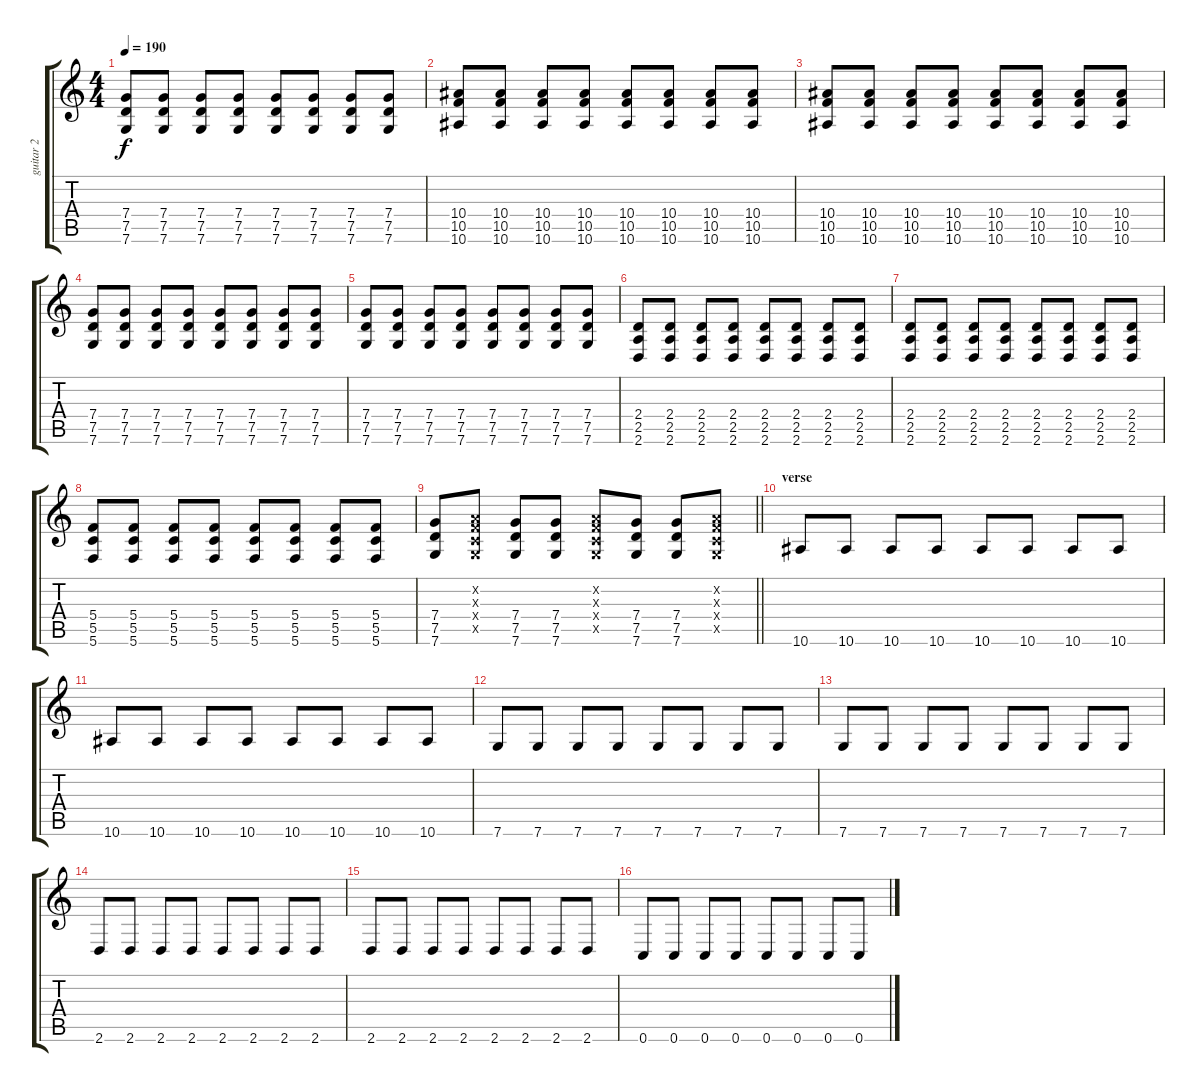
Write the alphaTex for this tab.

\track ("guitar 2" "guitar 2") {instrument distortionguitar}
\staff {score tabs}
\tuning (D4 A3 F3 C3 G2 C2) {hide}
\ts (4 4)
\tempo 190
\clef g2
\ks c
(7.4 7.5 7.6).8{dy f} (7.4 7.5 7.6).8 (7.4 7.5 7.6).8 (7.4 7.5 7.6).8 (7.4 7.5 7.6).8 (7.4 7.5 7.6).8 (7.4 7.5 7.6).8 (7.4 7.5 7.6).8 |
(10.4 10.5 10.6).8 (10.4 10.5 10.6).8 (10.4 10.5 10.6).8 (10.4 10.5 10.6).8 (10.4 10.5 10.6).8 (10.4 10.5 10.6).8 (10.4 10.5 10.6).8 (10.4 10.5 10.6).8 |
(10.4 10.5 10.6).8 (10.4 10.5 10.6).8 (10.4 10.5 10.6).8 (10.4 10.5 10.6).8 (10.4 10.5 10.6).8 (10.4 10.5 10.6).8 (10.4 10.5 10.6).8 (10.4 10.5 10.6).8 |
(7.4 7.5 7.6).8 (7.4 7.5 7.6).8 (7.4 7.5 7.6).8 (7.4 7.5 7.6).8 (7.4 7.5 7.6).8 (7.4 7.5 7.6).8 (7.4 7.5 7.6).8 (7.4 7.5 7.6).8 |
(7.4 7.5 7.6).8 (7.4 7.5 7.6).8 (7.4 7.5 7.6).8 (7.4 7.5 7.6).8 (7.4 7.5 7.6).8 (7.4 7.5 7.6).8 (7.4 7.5 7.6).8 (7.4 7.5 7.6).8 |
(2.4 2.5 2.6).8 (2.4 2.5 2.6).8 (2.4 2.5 2.6).8 (2.4 2.5 2.6).8 (2.4 2.5 2.6).8 (2.4 2.5 2.6).8 (2.4 2.5 2.6).8 (2.4 2.5 2.6).8 |
(2.4 2.5 2.6).8 (2.4 2.5 2.6).8 (2.4 2.5 2.6).8 (2.4 2.5 2.6).8 (2.4 2.5 2.6).8 (2.4 2.5 2.6).8 (2.4 2.5 2.6).8 (2.4 2.5 2.6).8 |
(5.4 5.5 5.6).8 (5.4 5.5 5.6).8 (5.4 5.5 5.6).8 (5.4 5.5 5.6).8 (5.4 5.5 5.6).8 (5.4 5.5 5.6).8 (5.4 5.5 5.6).8 (5.4 5.5 5.6).8 |
\barLineRight lightlight
(7.4 7.5 7.6).8 (0.2{x} 0.3{x} 0.4{x} 0.5{x}).8 (7.4 7.5 7.6).8 (7.4 7.5 7.6).8 (0.2{x} 0.3{x} 0.4{x} 0.5{x}).8 (7.4 7.5 7.6).8 (7.4 7.5 7.6).8 (0.2{x} 0.3{x} 0.4{x} 0.5{x}).8 |
\section ("" "verse")
10.6.8 10.6.8 10.6.8 10.6.8 10.6.8 10.6.8 10.6.8 10.6.8 |
10.6.8 10.6.8 10.6.8 10.6.8 10.6.8 10.6.8 10.6.8 10.6.8 |
7.6.8 7.6.8 7.6.8 7.6.8 7.6.8 7.6.8 7.6.8 7.6.8 |
7.6.8 7.6.8 7.6.8 7.6.8 7.6.8 7.6.8 7.6.8 7.6.8 |
2.6.8 2.6.8 2.6.8 2.6.8 2.6.8 2.6.8 2.6.8 2.6.8 |
2.6.8 2.6.8 2.6.8 2.6.8 2.6.8 2.6.8 2.6.8 2.6.8 |
0.6.8 0.6.8 0.6.8 0.6.8 0.6.8 0.6.8 0.6.8 0.6.8
